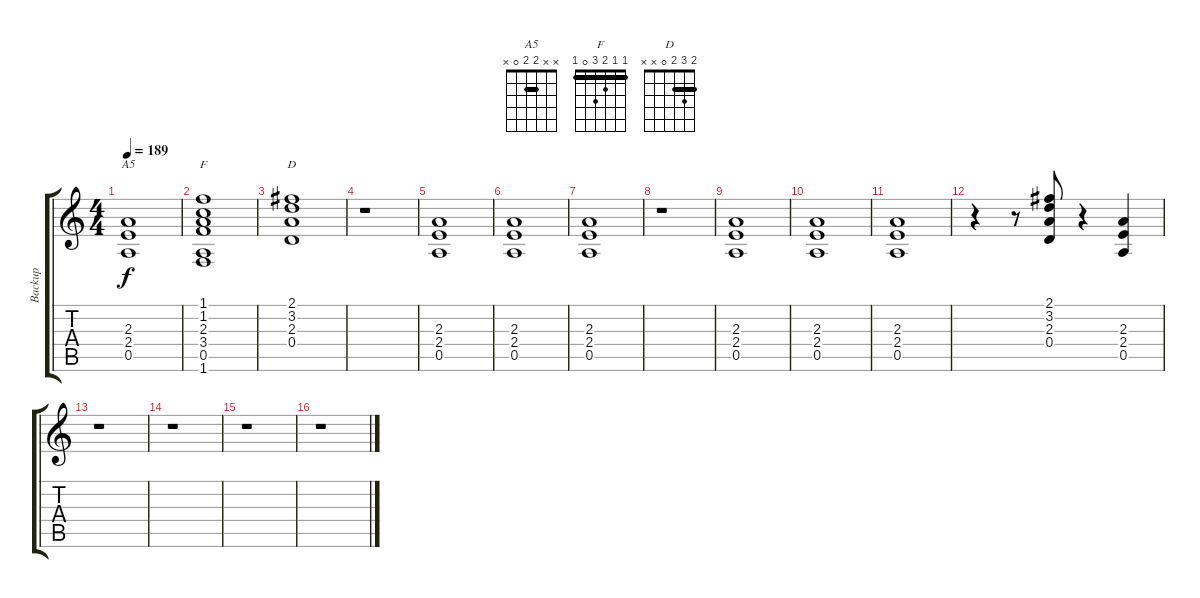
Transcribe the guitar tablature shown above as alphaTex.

\track ("Backup" "Backup") {instrument distortionguitar}
\staff {score tabs}
\tuning (E4 B3 G3 D3 A2 E2) {hide}
\chord ("A5" x x 2 2 0 x) {barre 2}
\chord ("F" 1 1 2 3 0 1) {barre 1}
\chord ("D" 2 3 2 0 x x) {barre 2}
\ts (4 4)
\tempo 189
\clef g2
\ks c
(2.3 2.4 0.5).1{ch "A5" dy f} |
(1.1 1.2 2.3 3.4 0.5 1.6).1{ch "F"} |
(2.1 3.2 2.3 0.4).1{ch "D"} |
r.1 |
(2.3 2.4 0.5).1{volume 10} |
(2.3 2.4 0.5).1 |
(2.3 2.4 0.5).1 |
r.1 |
(2.3 2.4 0.5).1 |
(2.3 2.4 0.5).1 |
(2.3 2.4 0.5).1 |
r.4 r.8 (2.1 3.2 2.3 0.4).8 r.4 (2.3 2.4 0.5).4 |
r.1{volume 12} |
r.1 |
r.1{volume 12} |
r.1
